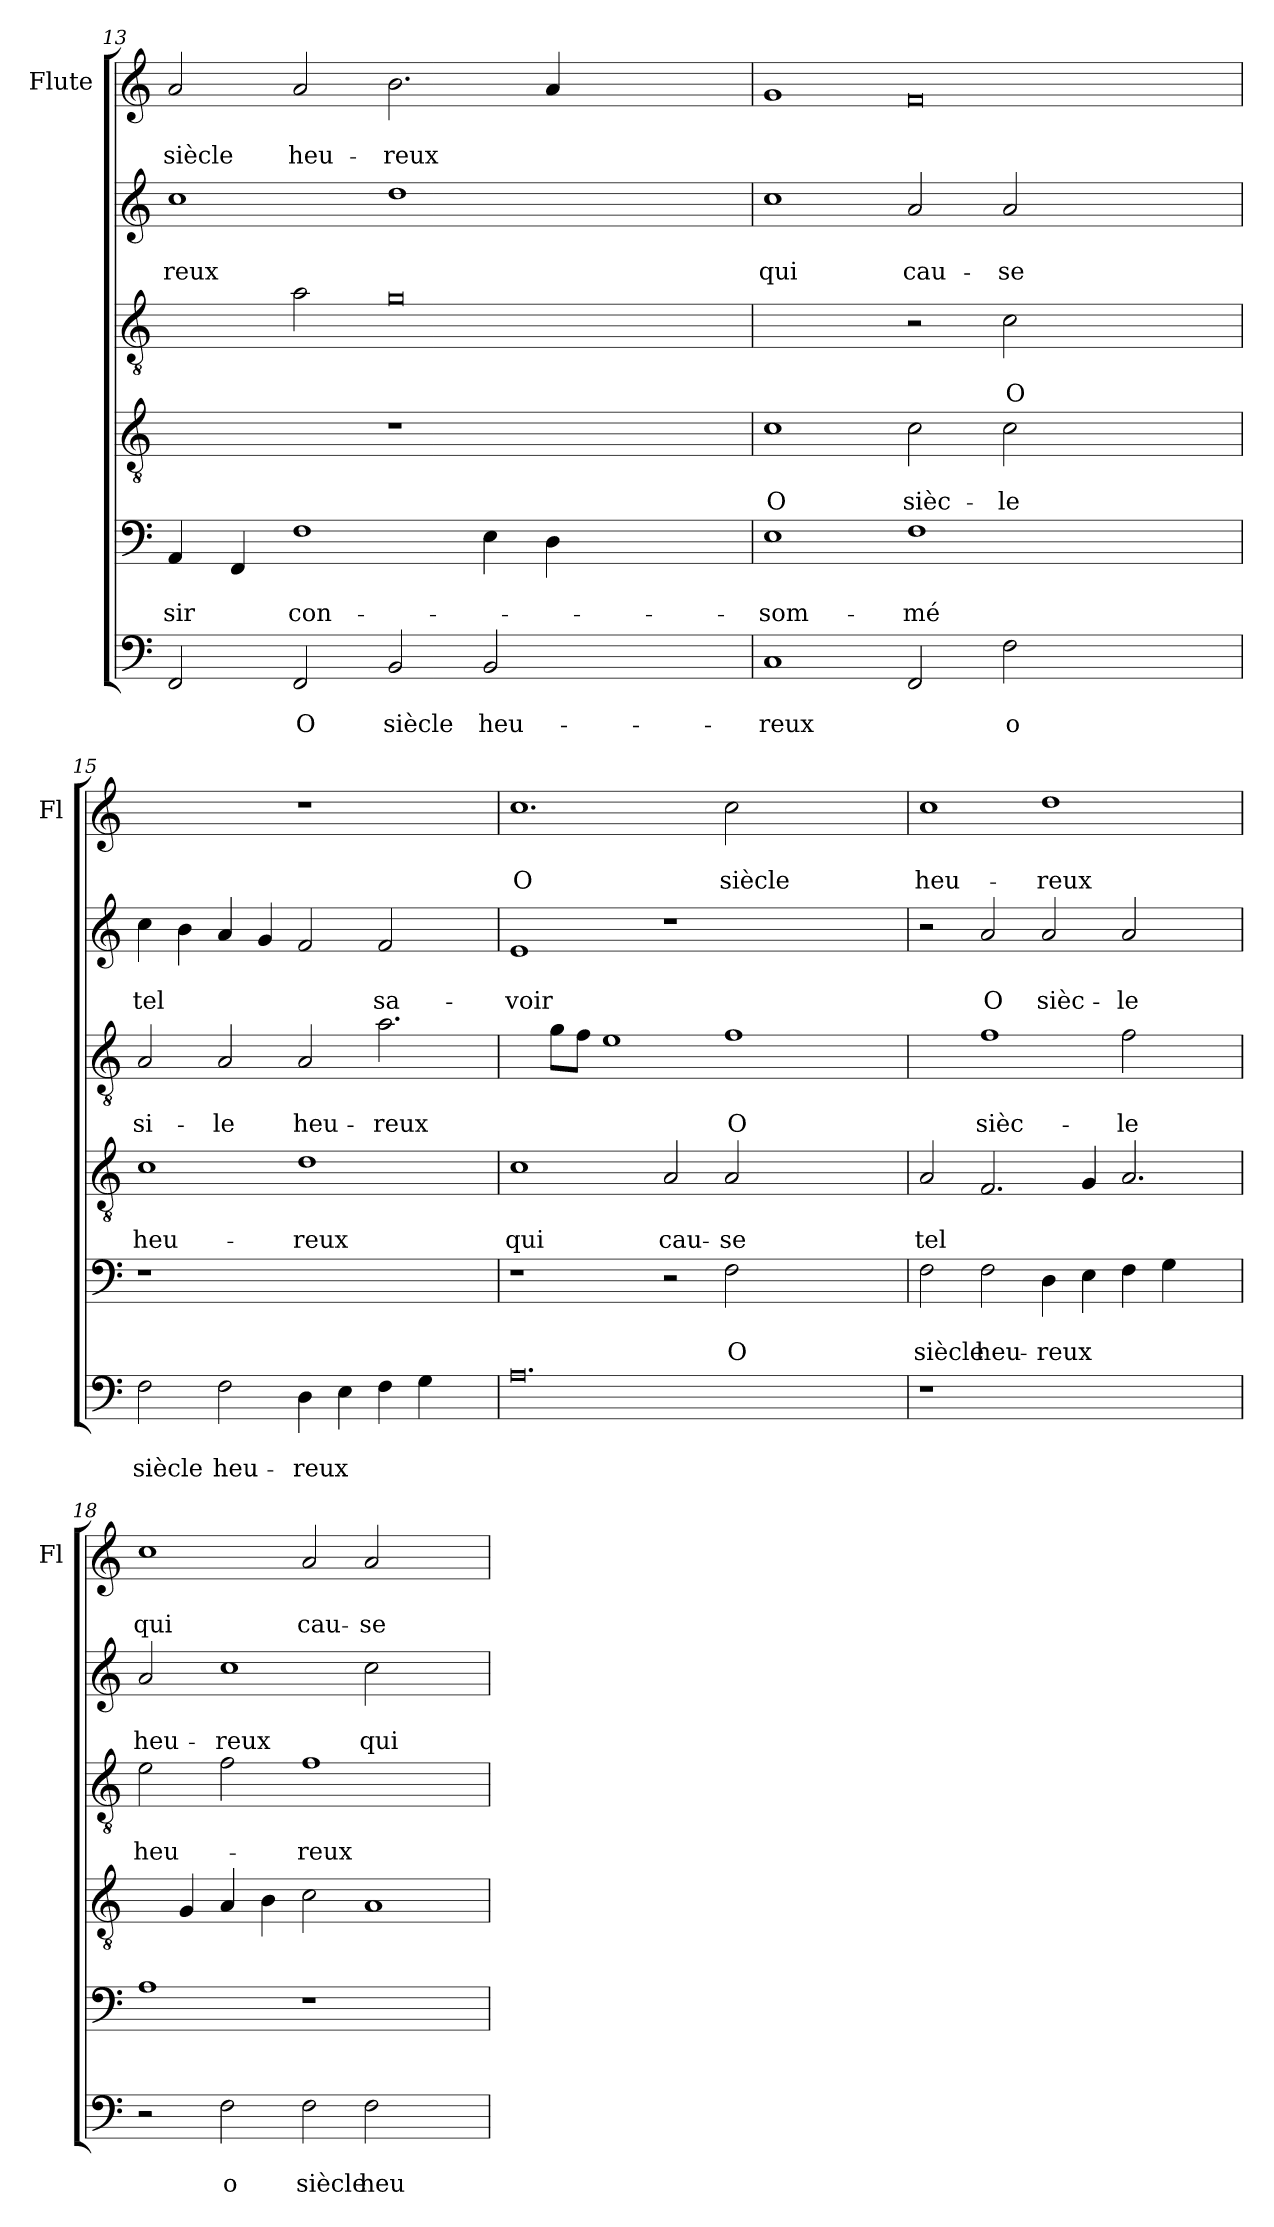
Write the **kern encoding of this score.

**kern	**text	**text	**kern	**text	**text	**kern	**text	**text	**kern	**text	**text	**kern	**text	**text	**kern	**text	**text
*part6	*part6	*part6	*part5	*part5	*part5	*part4	*part4	*part4	*part3	*part3	*part3	*part2	*part2	*part2	*part1	*part1	*part1
*staff6	*staff6	*staff6	*staff5	*staff5	*staff5	*staff4	*staff4	*staff4	*staff3	*staff3	*staff3	*staff2	*staff2	*staff2	*staff1	*staff1	*staff1
*	*	*	*	*	*	*	*	*	*	*	*	*	*	*	*I"Flute	*	*
*	*	*	*	*	*	*	*	*	*	*	*	*	*	*	*I'Fl	*	*
!!LO:LB:g=z
*clefF4	*	*	*clefF4	*	*	*clefGv2	*	*	*clefGv2	*	*	*clefG2	*	*	*clefG2	*	*
*k[]	*	*	*k[]	*	*	*k[]	*	*	*k[]	*	*	*k[]	*	*	*k[]	*	*
*C:	*	*	*C:	*	*	*C:	*	*	*C:	*	*	*C:	*	*	*C:	*	*
=13	=13	=13	=13	=13	=13	=13	=13	=13	=13	=13	=13	=13	=13	=13	=13	=13	=13
!	!	!	!	!	!LO:LY:b	!	!	!	!	!	!	!	!	!LO:LY:b	!	!	!LO:LY:b
2FF/	.	.	4AA/	.	-sir	1Fyy	.	.	2f\yy	.	.	1cc	.	-reux	2a/	.	siècle
.	.	.	4FF/	.	.	.	.	.	.	.	.	.	.	.	.	.	.
!	!	!LO:LY:b	!	!	!LO:LY:b	!	!	!	!	!	!	!	!	!	!	!	!LO:LY:b
2FF/	.	O	1F	.	con-	.	.	.	2a\	.	.	.	.	.	2a/	.	heu-
!	!	!LO:LY:b	!	!	!	!	!	!	!	!	!	!	!	!	!	!	!LO:LY:b
2BB/	.	siècle	.	.	.	1r	.	.	0g	.	.	1dd	.	.	2.b\	.	-reux
!	!	!LO:LY:b	!	!	!	!	!	!	!	!	!	!	!	!	!	!	!
2BB/	.	heu-	4E\	.	.	.	.	.	.	.	.	.	.	.	.	.	.
.	.	.	4D\	.	.	.	.	.	.	.	.	.	.	.	4a/	.	.
1ryy	.	.	1ryy	.	.	1ryy	.	.	.	.	.	1ryy	.	.	1ryy	.	.
=14	=14	=14	=14	=14	=14	=14	=14	=14	=14	=14	=14	=14	=14	=14	=14	=14	=14
!	!	!LO:LY:b	!	!	!LO:LY:b	!	!	!LO:LY:b	!	!	!	!	!	!LO:LY:b	!	!	!
1C	.	-reux	1E	.	-som-	1c	.	O	1gyy	.	.	1cc	.	qui	1g	.	.
!	!	!	!	!	!LO:LY:b	!	!	!LO:LY:b	!	!	!	!	!	!LO:LY:b	!	!	!
2FF/	.	.	1F	.	-mé	2c\	.	sièc-	2r	.	.	2a/	.	cau-	0f	.	.
!	!	!LO:LY:b	!	!	!	!	!	!LO:LY:b	!	!	!LO:LY:b	!	!	!LO:LY:b	!	!	!
2F\	.	o	.	.	.	2c\	.	-le	2c\	.	O	2a/	.	-se	.	.	.
1ryy	.	.	1ryy	.	.	1ryy	.	.	1ryy	.	.	1ryy	.	.	.	.	.
=15	=15	=15	=15	=15	=15	=15	=15	=15	=15	=15	=15	=15	=15	=15	=15	=15	=15
!	!	!LO:LY:b	!	!	!	!	!	!LO:LY:b	!	!	!LO:LY:b	!	!	!LO:LY:b	!	!	!
2F\	.	siècle	1r	.	.	1c	.	heu-	2A/	.	si-	4cc\	.	tel	1fyy	.	.
.	.	.	.	.	.	.	.	.	.	.	.	4b\	.	.	.	.	.
!	!	!LO:LY:b	!	!	!	!	!	!	!	!	!LO:LY:b	!	!	!	!	!	!
2F\	.	heu-	.	.	.	.	.	.	2A/	.	-le	4a/	.	.	.	.	.
.	.	.	.	.	.	.	.	.	.	.	.	4g/	.	.	.	.	.
!	!	!LO:LY:b	!	!	!	!	!	!LO:LY:b	!	!	!LO:LY:b	!	!	!	!	!	!
4D\	.	-reux	1ryy	.	.	1d	.	-reux	2A/	.	heu-	2f/	.	.	1r	.	.
4E\	.	.	.	.	.	.	.	.	.	.	.	.	.	.	.	.	.
!	!	!	!	!	!	!	!	!	!	!	!LO:LY:b	!	!	!LO:LY:b	!	!	!
4F\	.	.	.	.	.	.	.	.	2.a\	.	-reux	2f/	.	sa-	.	.	.
4G\	.	.	.	.	.	.	.	.	.	.	.	.	.	.	.	.	.
4ryy	.	.	4ryy	.	.	4ryy	.	.	.	.	.	4ryy	.	.	4ryy	.	.
=16	=16	=16	=16	=16	=16	=16	=16	=16	=16	=16	=16	=16	=16	=16	=16	=16	=16
!	!	!	!	!	!	!	!	!LO:LY:b	!	!	!	!	!	!LO:LY:b	!	!	!LO:LY:b
0.A	.	.	1r	.	.	1c	.	qui	4a\yy	.	.	1e	.	-voir	1.cc	.	O
.	.	.	.	.	.	.	.	.	8g\L	.	.	.	.	.	.	.	.
.	.	.	.	.	.	.	.	.	8f\J	.	.	.	.	.	.	.	.
.	.	.	.	.	.	.	.	.	1e	.	.	.	.	.	.	.	.
!	!	!	!	!	!	!	!	!LO:LY:b	!	!	!	!	!	!	!	!	!
.	.	.	2r	.	.	2A/	.	cau-	.	.	.	1r	.	.	.	.	.
!	!	!	!	!	!LO:LY:b	!	!	!LO:LY:b	!	!	!LO:LY:b	!	!	!	!	!	!LO:LY:b
.	.	.	2F\	.	O	2A/	.	-se	1f	.	O	.	.	.	2cc\	.	siècle
.	.	.	1ryy	.	.	1ryy	.	.	.	.	.	1ryy	.	.	1ryy	.	.
.	.	.	.	.	.	.	.	.	2ryy	.	.	.	.	.	.	.	.
!!LO:PB:g=z
=17	=17	=17	=17	=17	=17	=17	=17	=17	=17	=17	=17	=17	=17	=17	=17	=17	=17
!LO:N:vis=1	!	!	!	!	!LO:LY:b	!	!	!LO:LY:b	!	!	!	!	!	!	!	!	!LO:LY:b
1r	.	.	2F\	.	siècle	2A/	.	tel	2f\yy	.	.	2r	.	.	1cc	.	heu-
!	!	!	!	!	!LO:LY:b	!	!	!	!	!	!LO:LY:b	!	!	!LO:LY:b	!	!	!
.	.	.	2F\	.	heu-	2.F/	.	.	1f	.	sièc-	2a/	.	O	.	.	.
!	!	!	!	!	!LO:LY:b	!	!	!	!	!	!	!	!	!LO:LY:b	!	!	!LO:LY:b
1ryy	.	.	4D\	.	-reux	.	.	.	.	.	.	2a/	.	sièc-	1dd	.	-reux
.	.	.	4E\	.	.	4G/	.	.	.	.	.	.	.	.	.	.	.
!	!	!	!	!	!	!	!	!	!	!	!LO:LY:b	!	!	!LO:LY:b	!	!	!
.	.	.	4F\	.	.	2.A/	.	.	2f\	.	-le	2a/	.	-le	.	.	.
.	.	.	4G\	.	.	.	.	.	.	.	.	.	.	.	.	.	.
4ryy	.	.	4ryy	.	.	.	.	.	4ryy	.	.	4ryy	.	.	4ryy	.	.
=18	=18	=18	=18	=18	=18	=18	=18	=18	=18	=18	=18	=18	=18	=18	=18	=18	=18
!	!	!	!	!	!	!	!	!	!	!	!LO:LY:b	!	!	!LO:LY:b	!	!	!LO:LY:b
2r	.	.	1A	.	.	4A/yy	.	.	2e\	.	heu-	2a/	.	heu-	1cc	.	qui
.	.	.	.	.	.	4G/	.	.	.	.	.	.	.	.	.	.	.
!	!	!LO:LY:b	!	!	!	!	!	!	!	!	!	!	!	!LO:LY:b	!	!	!
2F\	.	o	.	.	.	4A/	.	.	2f\	.	.	1cc	.	-reux	.	.	.
.	.	.	.	.	.	4B\	.	.	.	.	.	.	.	.	.	.	.
!	!	!LO:LY:b	!	!	!	!	!	!	!	!	!LO:LY:b	!	!	!	!	!	!LO:LY:b
2F\	.	siècle	1r	.	.	2c\	.	.	1f	.	-reux	.	.	.	2a/	.	cau-
!	!	!LO:LY:b	!	!	!	!	!	!	!	!	!	!	!	!LO:LY:b	!	!	!LO:LY:b
2F\	.	heu-	.	.	.	1A	.	.	.	.	.	2cc\	.	qui	2a/	.	-se
2ryy	.	.	2ryy	.	.	.	.	.	2ryy	.	.	2ryy	.	.	2ryy	.	.
=	=	=	=	=	=	=	=	=	=	=	=	=	=	=	=	=	=
*-	*-	*-	*-	*-	*-	*-	*-	*-	*-	*-	*-	*-	*-	*-	*-	*-	*-
